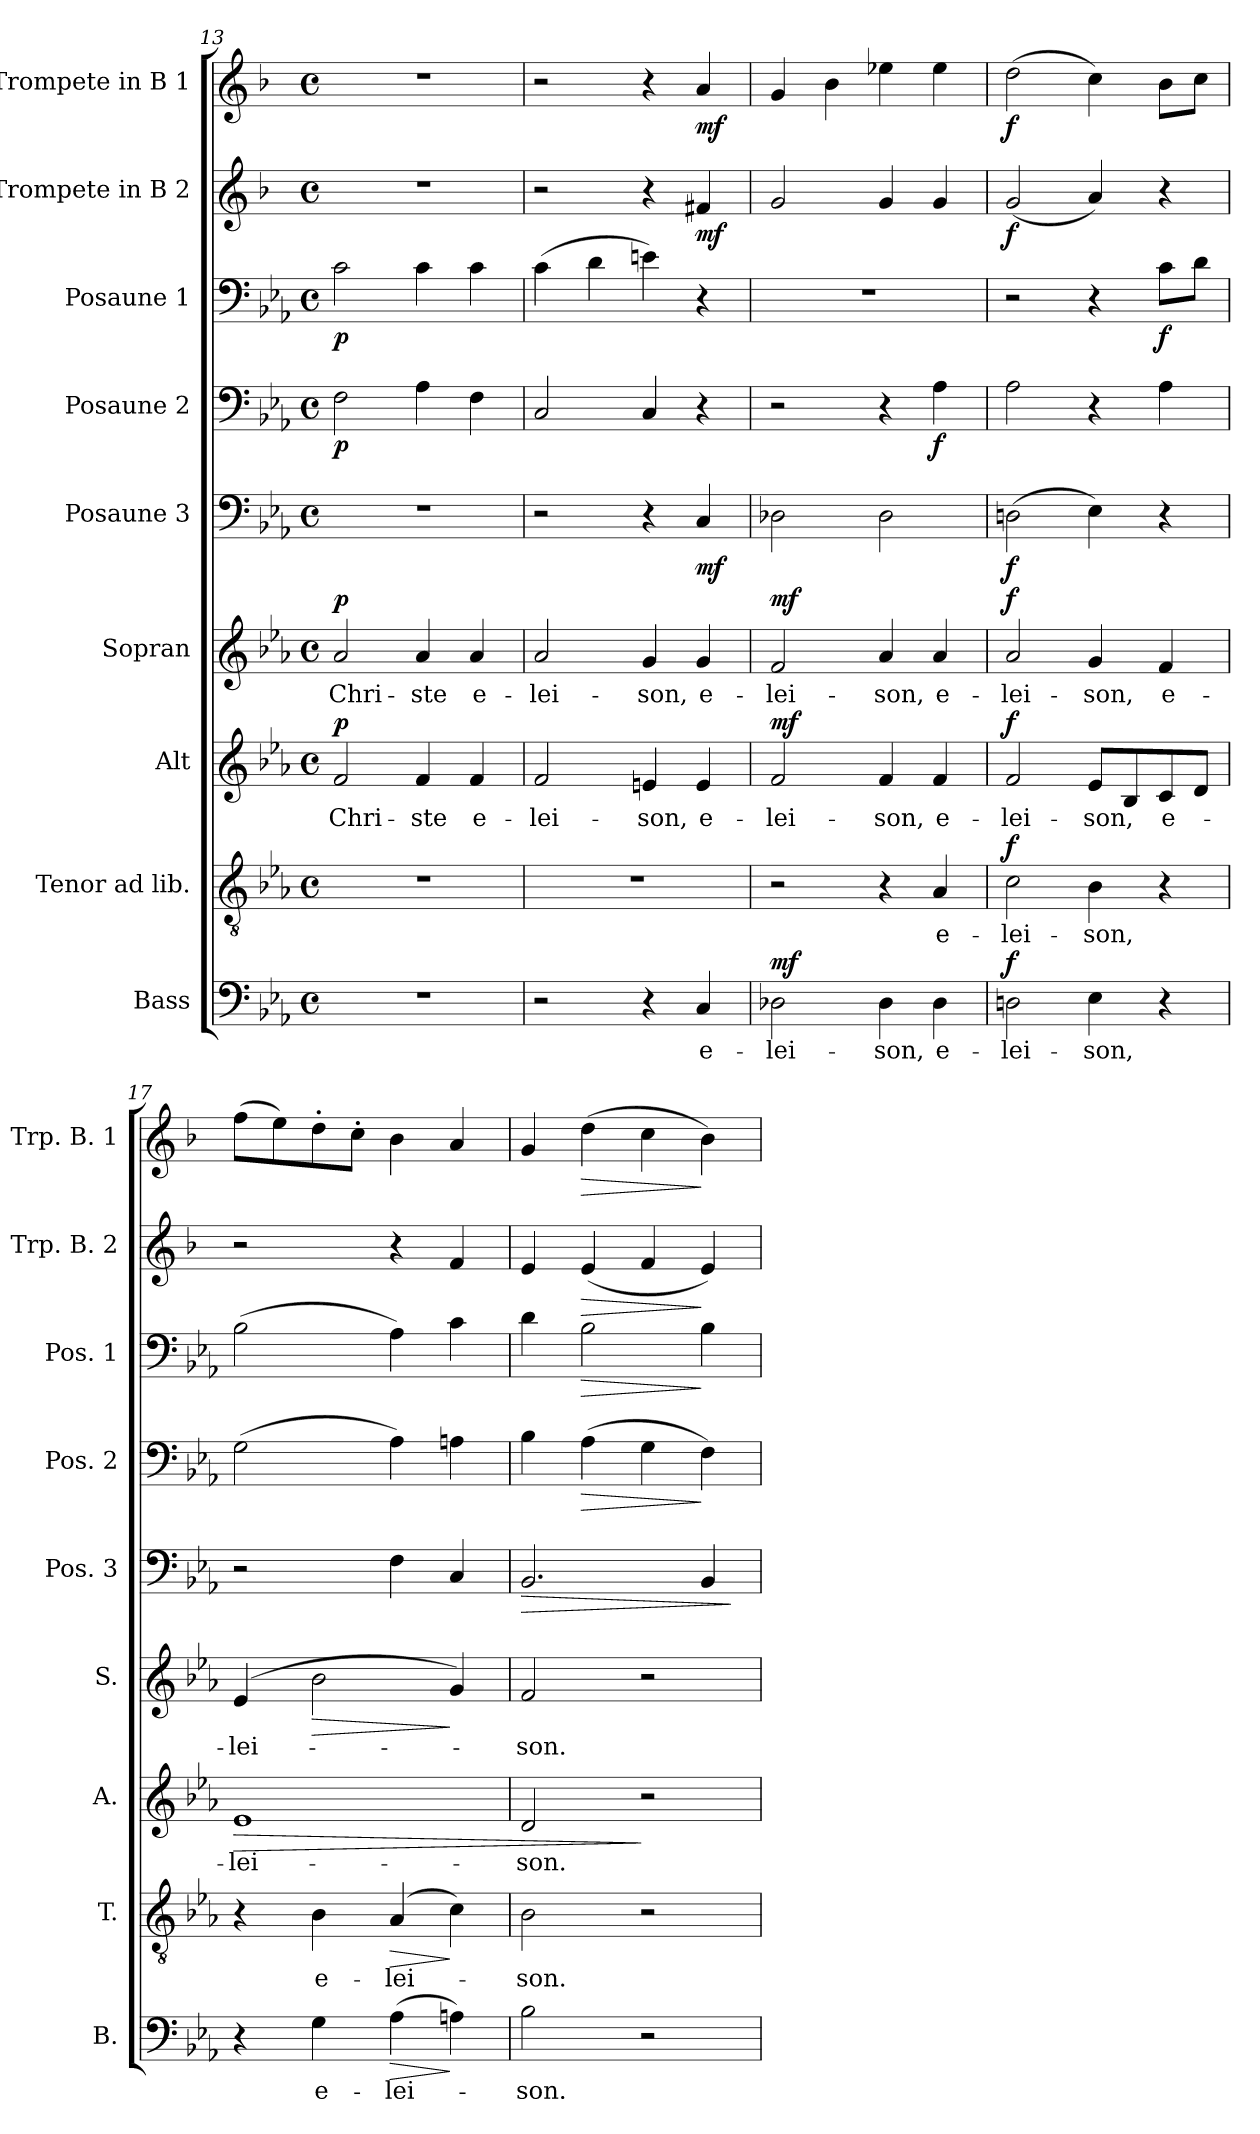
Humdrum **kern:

**kern	**text	**dynam	**kern	**text	**dynam	**kern	**text	**dynam	**kern	**text	**dynam	**kern	**dynam	**kern	**dynam	**kern	**dynam	**kern	**dynam	**kern	**dynam
*part9	*part9	*part9	*part8	*part8	*part8	*part7	*part7	*part7	*part6	*part6	*part6	*part5	*part5	*part4	*part4	*part3	*part3	*part2	*part2	*part1	*part1
*staff9	*staff9	*staff9	*staff8	*staff8	*staff8	*staff7	*staff7	*staff7	*staff6	*staff6	*staff6	*staff5	*staff5	*staff4	*staff4	*staff3	*staff3	*staff2	*staff2	*staff1	*staff1
*I"Bass	*	*	*I"Tenor ad lib.	*	*	*I"Alt	*	*	*I"Sopran	*	*	*I"Posaune 3	*	*I"Posaune 2	*	*I"Posaune 1	*	*I"Trompete in B 2	*	*I"Trompete in B 1	*
*I'B.	*	*	*I'T.	*	*	*I'A.	*	*	*I'S.	*	*	*I'Pos. 3	*	*I'Pos. 2	*	*I'Pos. 1	*	*I'Trp. B. 2	*	*I'Trp. B. 1	*
*clefF4	*	*	*clefGv2	*	*	*clefG2	*	*	*clefG2	*	*	*clefF4	*	*clefF4	*	*clefF4	*	*clefG2	*	*clefG2	*
*	*	*	*	*	*	*	*	*	*	*	*	*	*	*	*	*	*	*ITrd1c2	*	*ITrd1c2	*
*k[b-e-a-]	*	*	*k[b-e-a-]	*	*	*k[b-e-a-]	*	*	*k[b-e-a-]	*	*	*k[b-e-a-]	*	*k[b-e-a-]	*	*k[b-e-a-]	*	*k[b-e-a-]	*	*k[b-e-a-]	*
*E-:	*	*	*E-:	*	*	*E-:	*	*	*E-:	*	*	*E-:	*	*E-:	*	*E-:	*	*E-:	*	*E-:	*
*M4/4	*	*	*M4/4	*	*	*M4/4	*	*	*M4/4	*	*	*M4/4	*	*M4/4	*	*M4/4	*	*M4/4	*	*M4/4	*
*met(c)	*	*	*met(c)	*	*	*met(c)	*	*	*met(c)	*	*	*met(c)	*	*met(c)	*	*met(c)	*	*met(c)	*	*met(c)	*
=13	=13	=13	=13	=13	=13	=13	=13	=13	=13	=13	=13	=13	=13	=13	=13	=13	=13	=13	=13	=13	=13
!	!	!	!	!	!	!	!LO:LY:b	!LO:DY:a	!	!LO:LY:b	!LO:DY:a	!	!	!	!LO:DY:b	!	!LO:DY:b	!	!	!	!
1r	.	.	1r	.	.	2f/	Chri-	p	2a-/	Chri-	p	1r	.	2F\	p	2c\	p	1r	.	1r	.
!	!	!	!	!	!	!	!LO:LY:b	!	!	!LO:LY:b	!	!	!	!	!	!	!	!	!	!	!
.	.	.	.	.	.	4f/	-ste	.	4a-/	-ste	.	.	.	4A-\	.	4c\	.	.	.	.	.
!	!	!	!	!	!	!	!LO:LY:b	!	!	!LO:LY:b	!	!	!	!	!	!	!	!	!	!	!
.	.	.	.	.	.	4f/	e-	.	4a-/	e-	.	.	.	4F\	.	4c\	.	.	.	.	.
=14	=14	=14	=14	=14	=14	=14	=14	=14	=14	=14	=14	=14	=14	=14	=14	=14	=14	=14	=14	=14	=14
!	!	!	!	!	!	!	!LO:LY:b	!	!	!LO:LY:b	!	!	!	!	!	!	!	!	!	!	!
2r	.	.	1r	.	.	2f/	-lei-	.	2a-/	-lei-	.	2r	.	2C/	.	(>4c\	.	2r	.	2r	.
.	.	.	.	.	.	.	.	.	.	.	.	.	.	.	.	4d\	.	.	.	.	.
!	!	!	!	!	!	!	!LO:LY:b	!	!	!LO:LY:b	!	!	!	!	!	!	!	!	!	!	!
4r	.	.	.	.	.	4en/	-son,	.	4g/	-son,	.	4r	.	4C/	.	4en\)	.	4r	.	4r	.
!	!LO:LY:b	!	!	!	!	!	!LO:LY:b	!	!	!LO:LY:b	!	!	!LO:DY:b	!	!	!	!	!	!LO:DY:b	!	!LO:DY:b
4C/	e-	.	.	.	.	4e/	e-	.	4g/	e-	.	4C/	mf	4r	.	4r	.	4en/	mf	4g/	mf
=15	=15	=15	=15	=15	=15	=15	=15	=15	=15	=15	=15	=15	=15	=15	=15	=15	=15	=15	=15	=15	=15
!	!LO:LY:b	!LO:DY:a	!	!	!	!	!LO:LY:b	!LO:DY:a	!	!LO:LY:b	!LO:DY:a	!	!	!	!	!	!	!	!	!	!
2D-X\	-lei-	mf	2r	.	.	2f/	-lei-	mf	2f/	-lei-	mf	2D-X\	.	2r	.	1r	.	2f/	.	4f/	.
.	.	.	.	.	.	.	.	.	.	.	.	.	.	.	.	.	.	.	.	4a-\	.
!	!LO:LY:b	!	!	!	!	!	!LO:LY:b	!	!	!LO:LY:b	!	!	!	!	!	!	!	!	!	!	!
4D-\	-son,	.	4r	.	.	4f/	-son,	.	4a-/	-son,	.	2D-\	.	4r	.	.	.	4f/	.	4dd-X\	.
!	!LO:LY:b	!	!	!LO:LY:b	!	!	!LO:LY:b	!	!	!LO:LY:b	!	!	!	!	!LO:DY:b	!	!	!	!	!	!
4D-\	e-	.	4A-/	e-	.	4f/	e-	.	4a-/	e-	.	.	.	4A-\	f	.	.	4f/	.	4dd-\	.
!!LO:PB:g=z
=16	=16	=16	=16	=16	=16	=16	=16	=16	=16	=16	=16	=16	=16	=16	=16	=16	=16	=16	=16	=16	=16
!	!LO:LY:b	!LO:DY:a	!	!LO:LY:b	!LO:DY:a	!	!LO:LY:b	!LO:DY:a	!	!LO:LY:b	!LO:DY:a	!	!LO:DY:b	!	!	!	!	!	!LO:DY:b	!	!LO:DY:b
2Dn\	-lei-	f	2c\	-lei-	f	2f/	-lei-	f	2a-/	-lei-	f	(>2Dn\	f	2A-\	.	2r	.	(<2f/	f	(>2cc\	f
!	!LO:LY:b	!	!	!LO:LY:b	!	!	!LO:LY:b	!	!	!LO:LY:b	!	!	!	!	!	!	!	!	!	!	!
4E-\	-son,	.	4B-\	-son,	.	8e-/L	-son,	.	4g/	-son,	.	4E-\)	.	4r	.	4r	.	4g/)	.	4b-\)	.
.	.	.	.	.	.	8B-/	.	.	.	.	.	.	.	.	.	.	.	.	.	.	.
!	!	!	!	!	!	!	!LO:LY:b	!	!	!LO:LY:b	!	!	!	!	!	!	!LO:DY:b	!	!	!	!
4r	.	.	4r	.	.	8c/	e-	.	4f/	e-	.	4r	.	4A-\	.	8c\L	f	4r	.	8a-\L	.
.	.	.	.	.	.	8d/J	.	.	.	.	.	.	.	.	.	8d\J	.	.	.	8b-\J	.
=17	=17	=17	=17	=17	=17	=17	=17	=17	=17	=17	=17	=17	=17	=17	=17	=17	=17	=17	=17	=17	=17
!	!	!	!	!	!	!	!LO:LY:b	!LO:HP:b	!	!LO:LY:b	!	!	!	!	!	!	!	!	!	!	!
4r	.	.	4r	.	.	1e-	-lei-	>	(4e-/	-lei-	.	2r	.	(>2G\	.	(>2B-\	.	2r	.	(>8ee-\L	.
.	.	.	.	.	.	.	.	.	.	.	.	.	.	.	.	.	.	.	.	8dd\)	.
!	!LO:LY:b	!	!	!LO:LY:b	!	!	!	!	!	!	!LO:HP:b	!	!	!	!	!	!	!	!	!	!
4G\	e-	.	4B-\	e-	.	.	.	.	2b-\	.	>	.	.	.	.	.	.	.	.	8cc'>\	.
.	.	.	.	.	.	.	.	.	.	.	.	.	.	.	.	.	.	.	.	8b-'>\J	.
!	!LO:LY:b	!LO:HP:b	!	!LO:LY:b	!LO:HP:b	!	!	!	!	!	!	!	!	!	!	!	!	!	!	!	!
(>4A-\	-lei-	>	(4A-/	-lei-	>	.	.	.	.	.	.	4F\	.	4A-\)	.	4A-\)	.	4r	.	4a-\	.
4An\)	.	]	4c\)	.	]	.	.	.	4g/)	.	]	4C/	.	4An\	.	4c\	.	4e-/	.	4g/	.
=18	=18	=18	=18	=18	=18	=18	=18	=18	=18	=18	=18	=18	=18	=18	=18	=18	=18	=18	=18	=18	=18
!	!LO:LY:b	!	!	!LO:LY:b	!	!	!LO:LY:b	!	!	!LO:LY:b	!	!	!LO:HP:b	!	!	!	!	!	!	!	!
2B-\	-son.	.	2B-\	-son.	.	2d/	-son.	.	2f/	-son.	.	2.BB-/	>	4B-\	.	4d\	.	4d/	.	4f/	.
!	!	!	!	!	!	!	!	!	!	!	!	!	!	!	!LO:HP:b	!	!LO:HP:b	!	!LO:HP:b	!	!LO:HP:b
.	.	.	.	.	.	.	.	.	.	.	.	.	.	(>4A-\	>	2B-\	>	(<4d/	>	(>4cc\	>
2r	.	.	2r	.	.	2r	.	]	2r	.	.	.	.	4G\	.	.	.	4e-/	.	4b-\	.
.	.	.	.	.	.	.	.	.	.	.	.	4BB-/	.	4F\)	]	4B-\	]	4d/)	]	4a-\)	]
.	.	.	.	.	.	.	.	.	.	.	.	.	]	.	.	.	.	.	.	.	.
=	=	=	=	=	=	=	=	=	=	=	=	=	=	=	=	=	=	=	=	=	=
*-	*-	*-	*-	*-	*-	*-	*-	*-	*-	*-	*-	*-	*-	*-	*-	*-	*-	*-	*-	*-	*-
